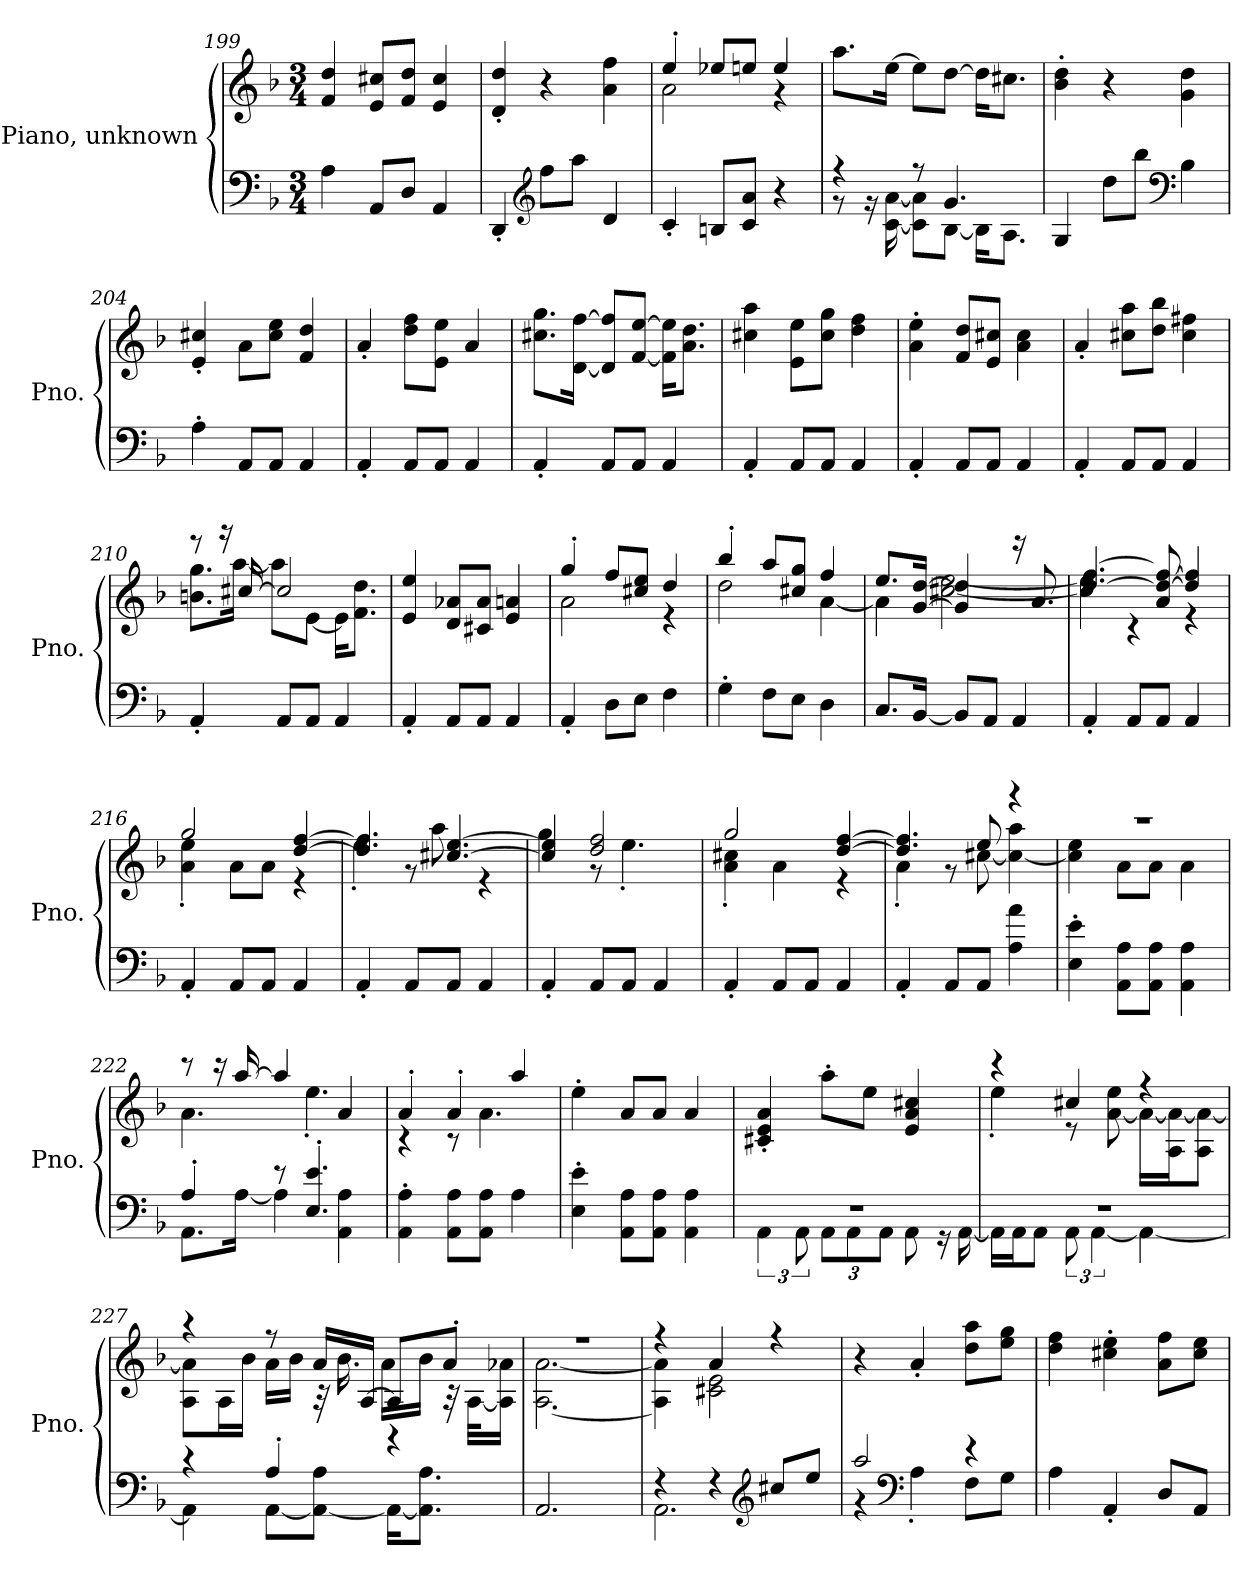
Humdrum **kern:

**kern	**kern
*part1	*part1
*staff2	*staff1
*I"Piano, unknown	*
*I'Pno.	*
*clefF4	*clefG2
*k[b-]	*k[b-]
*M3/4	*M3/4
=199	=199
4A\	4f/ 4dd/
8AA/L	8e/ 8cc#X/L
8D/J	8f/ 8dd/J
4AA/	4e/ 4cc#/
=200	=200
4DD'/	4d/' 4dd/'
*clefG2	*
8ff\L	4r
8aa\J	.
4d/	4a\ 4ff\
!!LO:LB:g=z
=201	=201
*	*^
4c'/	4ee'/	2a\
8Bn/L	8ee-X/L	.
8c/ 8a/J	8een/J	.
4r	4ee/	4r
*	*v	*v
=202	=202
*^	*
4r	8r	8.aa\L
.	16r	.
.	[16c\ [16a\	[16ee\Jk
8r	8c\] 8a\]L	8ee\L]
4.g/	[8B-\J	[8dd\J
.	16B-\KL]	16dd\KL]
.	8.A\J	8.cc#X\J
*v	*v	*
=203	=203
4G/	4b-\' 4dd\'
8dd\L	4r
8bb-\J	.
*clefF4	*
4B-\	4g\ 4dd\
=204	=204
4A'\	4e/' 4cc#X/'
8AA/L	8a\L
8AA/J	8cc#\ 8ee\J
4AA/	4f/ 4dd/
=205	=205
4AA'/	4a'/
8AA/L	8dd\ 8ff\L
8AA/J	8e\ 8ee\J
4AA/	4a/
=206	=206
4AA'/	8.cc#X\ 8.gg\L
.	[16d\ [16ff\Jk
8AA/L	8d/] 8ff/]L
8AA/J	[8f/ [8ee/J
4AA/	16f\] 16ee\]KL
.	8.a\ 8.dd\J
!!LO:LB:g=z
=207	=207
4AA'/	4cc#X\ 4aa\
8AA/L	8e\ 8ee\L
8AA/J	8cc#\ 8gg\J
4AA/	4dd\ 4ff\
=208	=208
4AA'/	4a\' 4ee\'
8AA/L	8f/ 8dd/L
8AA/J	8e/ 8cc#X/J
4AA/	4a\ 4cc#\
=209	=209
4AA'/	4a'/
8AA/L	8cc#X\ 8aa\L
8AA/J	8dd\ 8bb-\J
4AA/	4cc#\ 4ff#X\
=210	=210
*	*^
4AA'/	8r	8.bn\ 8.gg\L
.	16r	.
.	[16cc#X/	[16aa\Jk
8AA/L	2cc#/]	8aa\L]
8AA/J	.	[8e\J
4AA/	.	16e\KL]
.	.	8.f\ 8.dd\J
*	*v	*v
=211	=211
4AA'/	4e/ 4ee/
8AA/L	8d/ 8a-X/L
8AA/J	8c#X/ 8a-/J
4AA/	4e/ 4an/
=212	=212
*	*^
4AA'/	4gg'/	2a\
8D\L	8ff/L	.
8E\J	8cc#X/ 8ee/J	.
4F\	4dd/	4r
!!LO:PB:g=z	!!
=213	=213	=213
4G'\	4bb-'/	2dd\
8F\L	8aa/L	.
8E\J	8cc#X/ 8gg/J	.
4D\	4ff/	[4a\
=214	=214	=214
8.C/L	8.ee/L	4a\]
[16BB-/Jk	[16g/ [16dd/Jk	.
8BB-/L]	4g/] 4dd/]	[2cc#X\ [2ee\
8AA/J	.	.
4AA/	16r	.
.	8.a/	.
=215	=215	=215
4AA'/	[4.dd/ [4.ff/	4cc#\] 4ee\]
8AA/L	.	4r
8AA/J	8a/ 8dd/_ 8ff/_	.
4AA/	4dd/] 4ff/]	4r
=216	=216	=216
4AA'/	2gg/	4a\' 4ee\'
8AA/L	.	8a\L
8AA/J	.	8a\J
4AA/	[4dd/ [4ff/	4r
=217	=217	=217
4AA'/	4.dd/] 4.ff/]	4ee'\
8AA/L	.	8r
8AA/J	[4.cc#X/ [4.ee/	8aa\
4AA/	.	4r
=218	=218	=218
4AA'/	4cc#/] 4ee/]	4gg\
8AA/L	2dd/ 2ff/	8r
8AA/J	.	4.ee'\
4AA/	.	.
!!LO:LB:g=z	!!
=219	=219	=219
4AA'/	2gg/	4a\' 4cc#X\'
8AA/L	.	4a\
8AA/J	.	.
4AA/	[4dd/ [4ff/	4r
=220	=220	=220
4AA'/	4.dd/] 4.ff/]	4a'\
8AA/L	.	8r
8AA/J	8ee/	[8cc#X\
4A\ 4a\	4r	4cc#\_ 4aa\
=221	=221	=221
4E\' 4e\'	2.r	4cc#\] 4ee\
8AA\ 8A\L	.	8a\L
8AA\ 8A\J	.	8a\J
4AA\ 4A\	.	4a\
=222	=222	=222
*^	*	*
4A'/	8.AA\L	8r	4.a\
.	.	16r	.
.	[16A\Jk	[16aa/	.
8r	4A\]	4aa/]	.
4.E/' 4.e/'	.	.	4.ee'\
.	4AA\ 4A\	4a/	.
*v	*v	*	*
=223	=223	=223
4AA\' 4A\'	4a'/	4r
8AA\ 8A\L	4a'/	8r
8AA\ 8A\J	.	4.a\
4A\	4aa/	.
*	*v	*v
=224	=224
4E\' 4e\'	4ee'\
8AA\ 8A\L	8a/L
8AA\ 8A\J	8a/J
4AA\ 4A\	4a/
!!LO:LB:g=z
=225	=225
*^	*
2.r	6AA\	4c#X/' 4e/' 4a/'
.	12AA\	.
*	*Xbrackettup	*
.	12AA\L	8aa'\L
.	12AA\	.
.	.	8ee\J
.	12AA\J	.
.	8AA\	4e/ 4a/ 4cc#X/
.	16r	.
.	[16AA\	.
=226	=226	=226
*	*	*^
2.r	16AA\LL]	4r	4ee'\
.	16AA\J	.	.
.	8AA\J	.	.
*	*brackettup	*	*
.	12AA\	4cc#X/	8r
.	[6AA\	.	.
.	.	.	[8a\ 8ee\
.	4AA\_	4r	16a\LL_
.	.	.	16A\ 16a\_J
.	.	.	8A\ 8a\_J
=227	=227	=227	=227
4r	4AA\]	4r	8A\ 8a\]L
.	.	.	16A\L
.	.	.	16b-\JJ
4A'/	[8AA\L	8r	16a\LL
.	.	.	16b-\JJ
.	8AA\_ 8A\J	16a/LL	32r
.	.	.	16.b-\
.	.	[16A/JJ	.
4r	16AA\KL_	8A/L]	16a\LL
.	8.AA\] 8.A\J	.	16b-\JJ
.	.	8a'/J	32r
.	.	.	[32A\KLL
.	.	.	16A\] 16a-X\JJ
*v	*v	*	*
=228	=228	=228
2.AA/	2.r	[2.A\ [2.a\
!!LO:LB:g=z	!!
=229	=229	=229
*^	*	*
4r	2.AA\	4r	4A\] 4a\]
4r	.	4a/	2c#X\ 2e\
*clefG2	*	*	*
8cc#X/L	.	4r	.
8ee/J	.	.	.
*	*	*v	*v
=230	=230	=230
2aa/	4r	4r
*clefF4	*	*
.	4A'\	4a'/
4r	8F\L	8dd\ 8aa\L
.	8G\J	8ee\ 8gg\J
*v	*v	*
=231	=231
4A\	4dd\ 4ff\
4AA'/	4cc#X\' 4ee\'
8D/L	8a\ 8ff\L
8AA/J	8cc#\ 8ee\J
=	=
*-	*-
